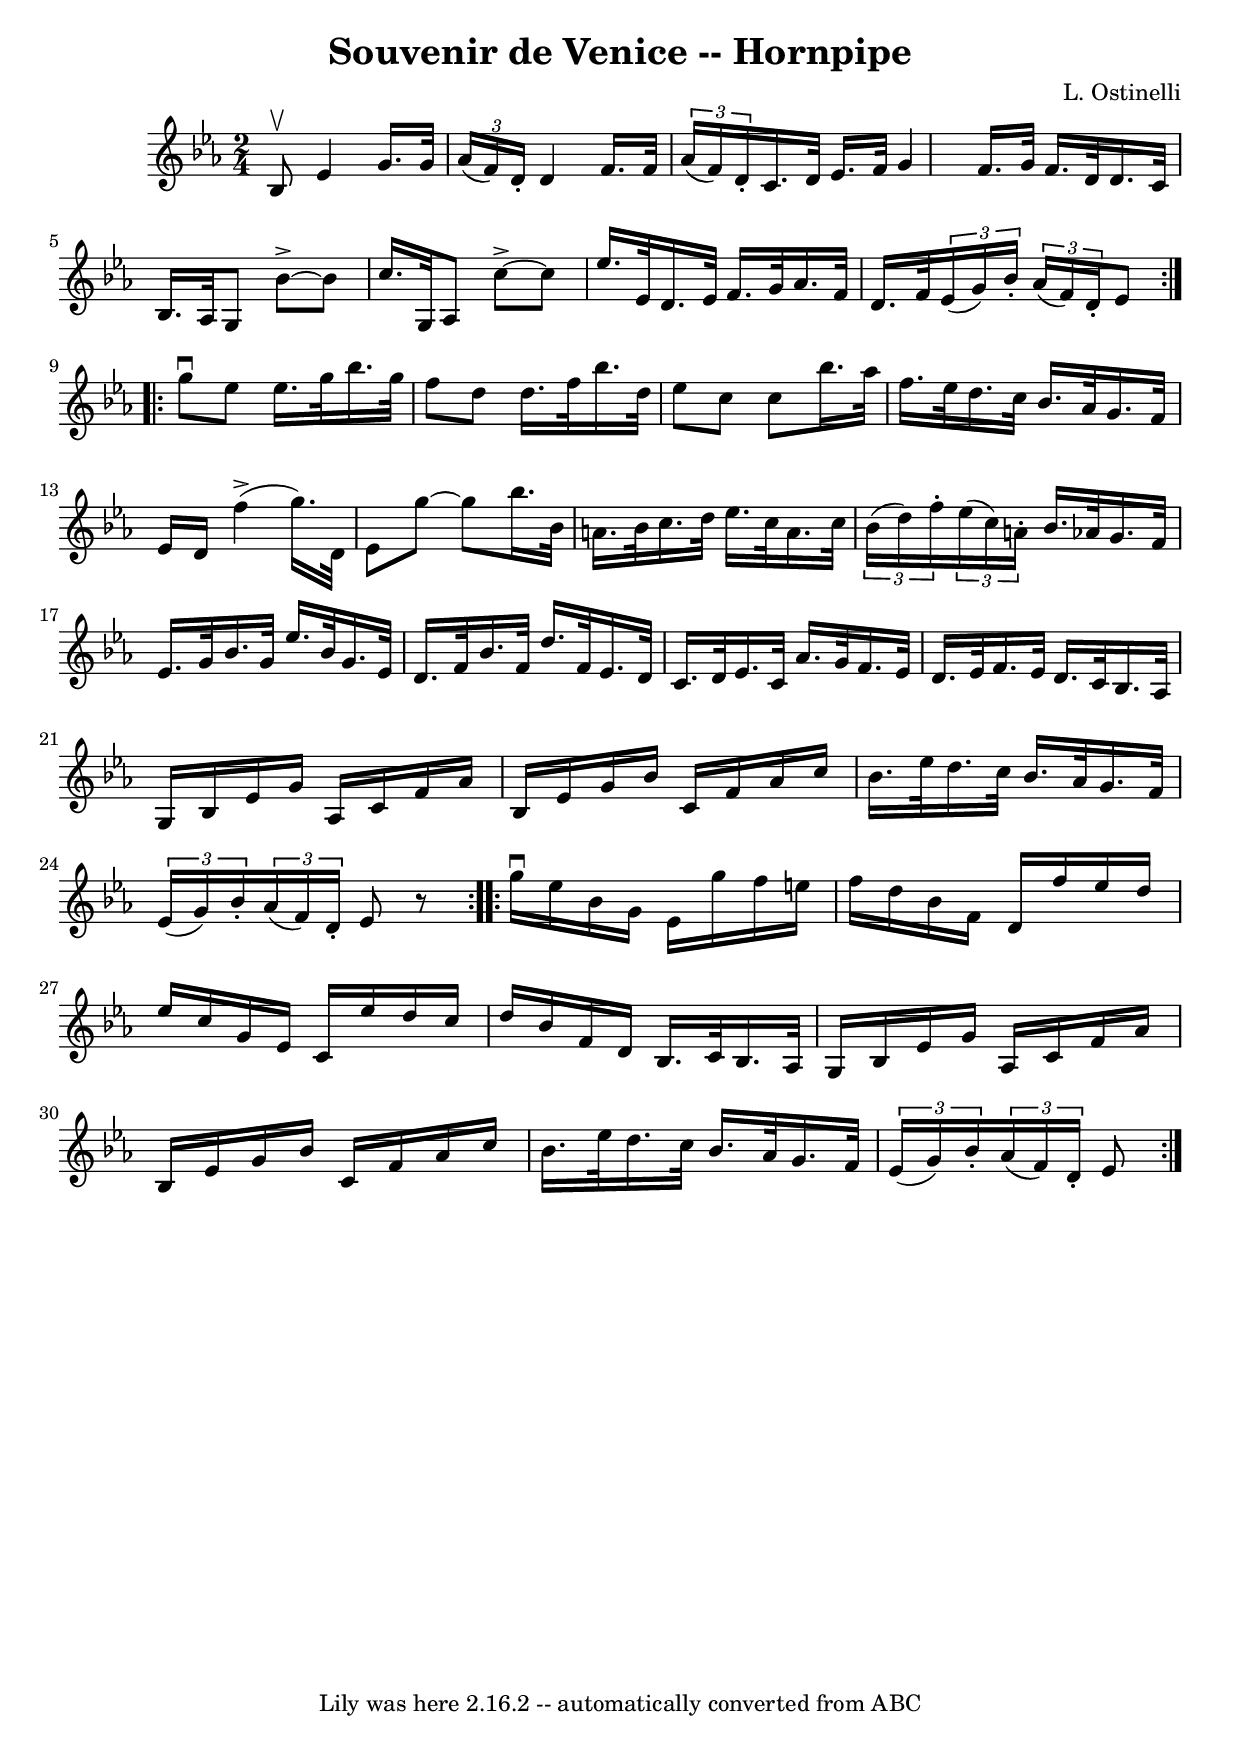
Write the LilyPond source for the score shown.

\version "2.16.2"
\include "Mammoth.ily"
\header {
  %% book = "Cole's 1000 Fiddle Tunes"
  composer = "L. Ostinelli"
  crossRefNumber = "1"
  footnotes = ""
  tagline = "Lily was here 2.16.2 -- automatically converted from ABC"
  title = "Souvenir de Venice -- Hornpipe"

}
voicedefault =  {



  \repeat volta 2 {

    \time 2/4 
    \key ees \major bes8^\upbow |
    ees'4 g'16. g'32    
    \times 2/3 { aes'16 (f'16) d'16-. 
	       } |
    d'4 f'16. f'32  
    \times 2/3 { aes'16 (f'16) d'16-. 
	       } |
    c'16. d'32    
    ees'16. f'32 g'4  |
    f'16. g'32 f'16. d'32 d'16.    
    c'32 bes16. aes32  |
    g8 bes'8^\accent  ~ bes'8    
    c''16. g32  |
    aes8 c''8^\accent  ~ c''8 ees''16.    
    ees'32  |
    d'16. ees'32 f'16. g'32 aes'16. f'32    
    d'16. f'32  |
    \times 2/3 { ees'16 (g'16) bes'16-. 
	       }   
    \times 2/3 { aes'16 (f'16) d'16-. 
	       } ees'8  
  }     
  \repeat volta 2 {
    
    g''8^\downbow ees''8 ees''16. g''32 bes''16. g''32  |
    
    f''8 d''8 d''16. f''32 bes''16. d''32  |
    ees''8 c''8 
    c''8 bes''16. aes''32  |
    f''16. ees''32 d''16.    
    c''32 bes'16. aes'32 g'16. f'32  |
    ees'16 d'16      
    f''4 (^\accent g''16.) d'32  |
    ees'8 g''8   ~ g''8    
    bes''16. bes'32  |
    a'16. bes'32 c''16. d''32 ees''16.   
    c''32 a'16. c''32  |
    \times 2/3 { bes'16 (d''16)   
		 f''16-. 
	       }   \times 2/3 { ees''16 (c''16) a'16-. 
			      } bes'16.    
    aes'!32 g'16. f'32  |
    ees'16. g'32 bes'16. g'32    
    ees''16. bes'32 g'16. ees'32  |
    d'16. f'32 bes'16.    
    f'32 d''16. f'32 ees'16. d'32  |
    c'16. d'32 ees'16.  
    c'32 aes'16. g'32 f'16. ees'32  |
    d'16. ees'32    
    f'16. ees'32 d'16. c'32 bes16. aes32  |
    g16 bes16    
    ees'16 g'16 aes16 c'16 f'16 aes'16  |
    bes16 ees'16 
    g'16 bes'16 c'16 f'16 aes'16 c''16  |
    bes'16.    
    ees''32 d''16. c''32 bes'16. aes'32 g'16. f'32  |
    
    \times 2/3 { ees'16 (g'16) bes'16-. 
	       }   \times 2/3 { aes'16 (
				f'16) d'16-. 
			      } ees'8    r8 
  }     
  \repeat volta 2 {
    g''16^\downbow   
    ees''16 bes'16 g'16 ees'16 g''16 f''16 e''16  |
    
    f''16 d''16 bes'16 f'16 d'16 f''16 ees''16 d''16  |
    
    ees''16 c''16 g'16 ees'16 c'16 ees''16 d''16 c''16   |
    d''16 bes'16 f'16 d'16 bes16. c'32 bes16. aes32  |
    g16 bes16 ees'16 g'16 aes16 c'16 f'16 aes'16  |
    bes16 ees'16 g'16 bes'16 c'16 f'16 aes'16    
    c''16  |
    bes'16. ees''32 d''16. c''32 bes'16. aes'32  
    g'16. f'32  |
    \times 2/3 { ees'16 (g'16) bes'16-. 
	       }   
    \times 2/3 { aes'16 (f'16) d'16-. 
	       } ees'8  
  }   

}

\score{
  <<

    \context Staff="default"
    {
      \voicedefault 
      
    }

  >>
  \layout {
    
  }
  \midi {
  }

}
